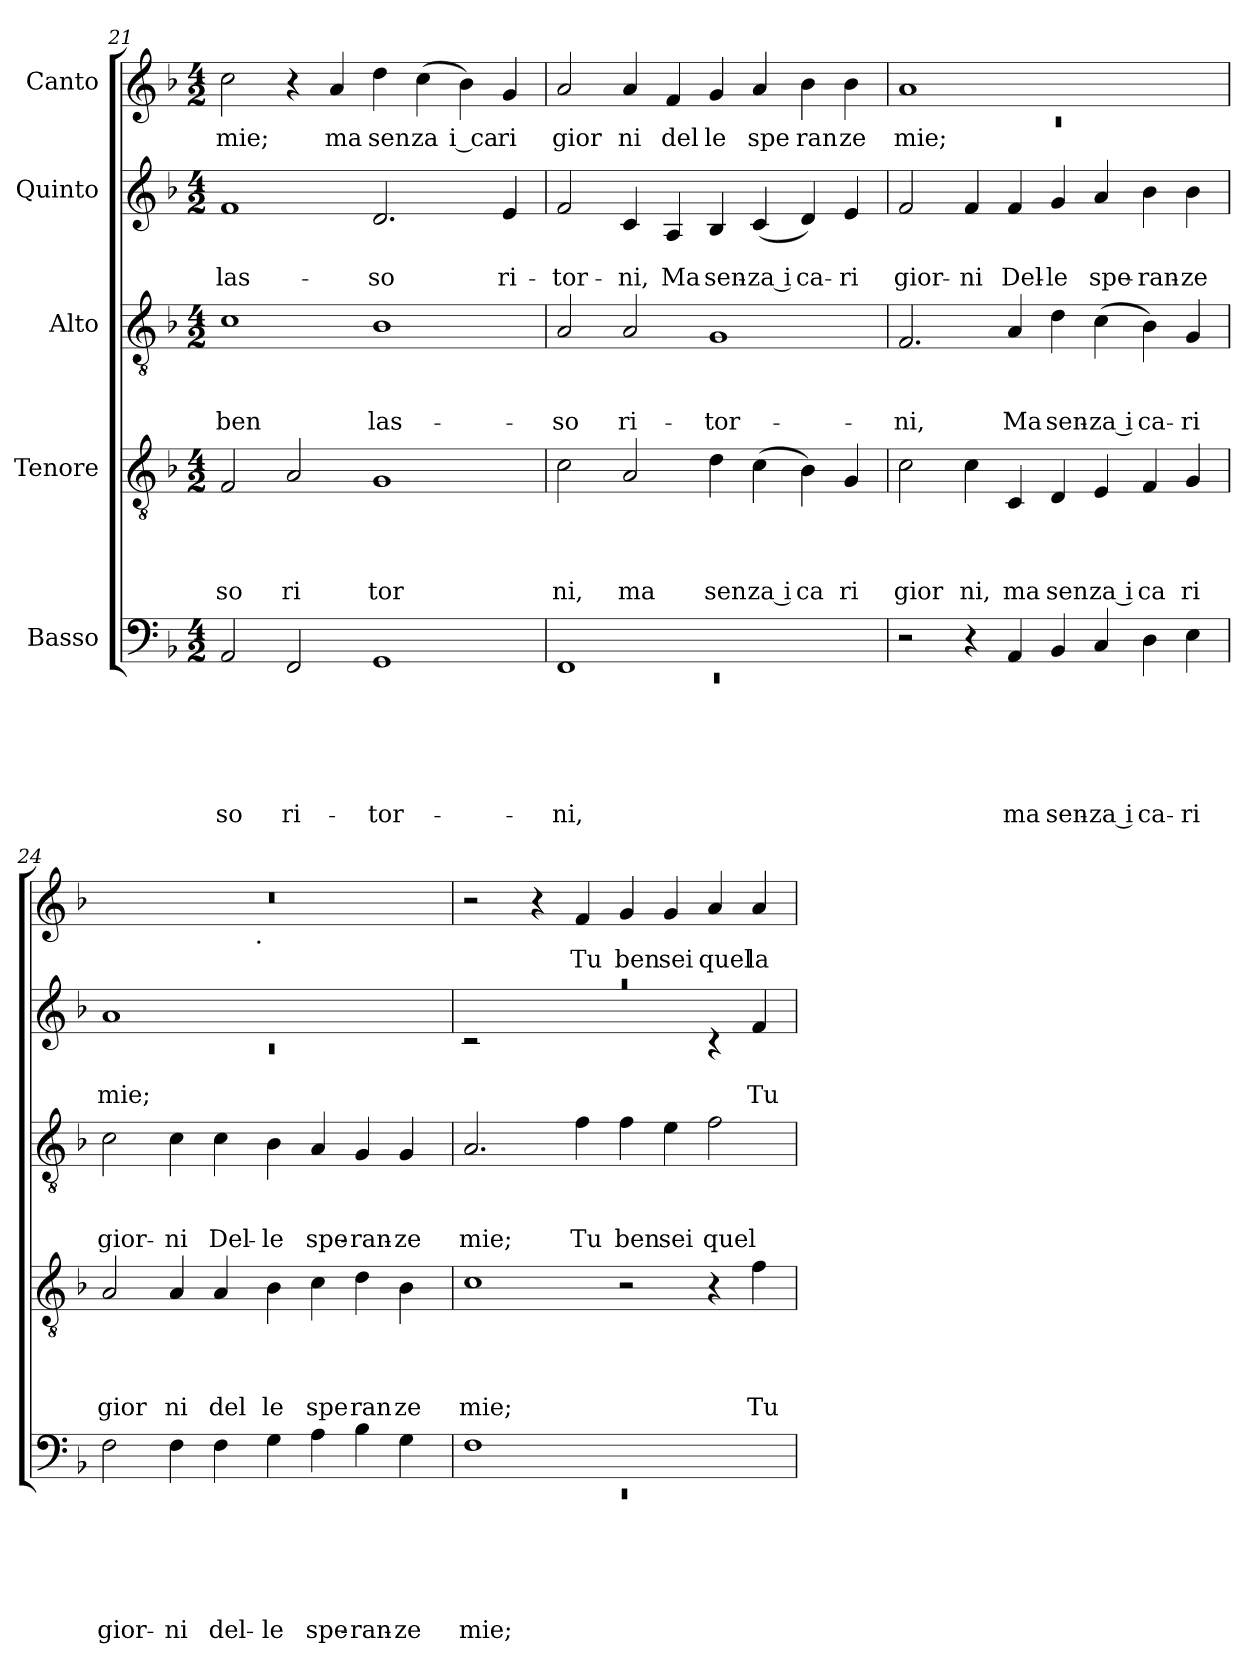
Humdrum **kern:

**kern	**text	**text	**text	**text	**text	**text	**kern	**text	**text	**text	**text	**kern	**text	**text	**text	**kern	**text	**text	**kern	**text
*part5	*part5	*part5	*part5	*part5	*part5	*part5	*part4	*part4	*part4	*part4	*part4	*part3	*part3	*part3	*part3	*part2	*part2	*part2	*part1	*part1
*staff5	*staff5	*staff5	*staff5	*staff5	*staff5	*staff5	*staff4	*staff4	*staff4	*staff4	*staff4	*staff3	*staff3	*staff3	*staff3	*staff2	*staff2	*staff2	*staff1	*staff1
*I"Basso	*	*	*	*	*	*	*I"Tenore	*	*	*	*	*I"Alto	*	*	*	*I"Quinto	*	*	*I"Canto	*
*clefF4	*	*	*	*	*	*	*clefGv2	*	*	*	*	*clefGv2	*	*	*	*clefG2	*	*	*clefG2	*
*k[b-]	*	*	*	*	*	*	*k[b-]	*	*	*	*	*k[b-]	*	*	*	*k[b-]	*	*	*k[b-]	*
*F:	*	*	*	*	*	*	*F:	*	*	*	*	*F:	*	*	*	*F:	*	*	*F:	*
*M4/2	*	*	*	*	*	*	*M4/2	*	*	*	*	*M4/2	*	*	*	*M4/2	*	*	*M4/2	*
=21	=21	=21	=21	=21	=21	=21	=21	=21	=21	=21	=21	=21	=21	=21	=21	=21	=21	=21	=21	=21
!	!	!	!	!	!	!LO:LY:b	!	!	!	!	!LO:LY:b	!	!	!	!LO:LY:b	!	!	!LO:LY:b	!	!LO:LY:b
2AA/	.	.	.	.	.	-so	2F/	.	.	.	so	1c	.	.	ben	1f	.	las-	2cc\	mie;
!	!	!	!	!	!	!LO:LY:b	!	!	!	!	!LO:LY:b	!	!	!	!	!	!	!	!	!
2FF/	.	.	.	.	.	ri-	2A/	.	.	.	ri	.	.	.	.	.	.	.	4r	.
!	!	!	!	!	!	!	!	!	!	!	!	!	!	!	!	!	!	!	!	!LO:LY:b
.	.	.	.	.	.	.	.	.	.	.	.	.	.	.	.	.	.	.	4a/	ma
!	!	!	!	!	!	!LO:LY:b	!	!	!	!	!LO:LY:b	!	!	!	!LO:LY:b	!	!	!LO:LY:b	!	!LO:LY:b
1GG	.	.	.	.	.	-tor-	1G	.	.	.	tor	1B-	.	.	las-	2.d/	.	-so	4dd\	sen
!	!	!	!	!	!	!	!	!	!	!	!	!	!	!	!	!	!	!	!	!LO:LY:b:rj
.	.	.	.	.	.	.	.	.	.	.	.	.	.	.	.	.	.	.	(<4cc\	za
!	!	!	!	!	!	!	!	!	!	!	!	!	!	!	!	!	!	!	!	!LO:LY:b:rj
.	.	.	.	.	.	.	.	.	.	.	.	.	.	.	.	.	.	.	4b-\)	i ca
!	!	!	!	!	!	!	!	!	!	!	!	!	!	!	!	!	!	!LO:LY:b	!	!LO:LY:b
.	.	.	.	.	.	.	.	.	.	.	.	.	.	.	.	4e/	.	ri-	4g/	ri
=22	=22	=22	=22	=22	=22	=22	=22	=22	=22	=22	=22	=22	=22	=22	=22	=22	=22	=22	=22	=22
*^	*	*	*	*	*	*	*	*	*	*	*	*	*	*	*	*	*	*	*	*
!	!LO:N:vis=1	!	!	!	!	!	!LO:LY:b	!	!	!	!	!LO:LY:b	!	!	!	!LO:LY:b	!	!	!LO:LY:b	!	!LO:LY:b
1FF	0rEE	.	.	.	.	.	-ni,	2c\	.	.	.	ni,	2A/	.	.	-so	2f/	.	-tor-	2a/	gior
!	!	!	!	!	!	!	!	!	!	!	!	!LO:LY:b	!	!	!	!LO:LY:b	!	!	!LO:LY:b	!	!LO:LY:b
.	.	.	.	.	.	.	.	2A/	.	.	.	ma	2A/	.	.	ri-	4c/	.	-ni,	4a/	ni
!	!	!	!	!	!	!	!	!	!	!	!	!	!	!	!	!	!	!	!LO:LY:b	!	!LO:LY:b
.	.	.	.	.	.	.	.	.	.	.	.	.	.	.	.	.	4A/	.	Ma	4f/	del
!	!	!	!	!	!	!	!	!	!	!	!	!LO:LY:b	!	!	!	!LO:LY:b	!	!	!LO:LY:b	!	!LO:LY:b
1ryy	.	.	.	.	.	.	.	4d\	.	.	.	sen	1G	.	.	-tor-	4B-/	.	sen-	4g/	le
!	!	!	!	!	!	!	!	!	!	!	!	!LO:LY:b:rj	!	!	!	!	!	!	!LO:LY:b:rj	!	!LO:LY:b
.	.	.	.	.	.	.	.	(<4c\	.	.	.	za i	.	.	.	.	(<4c/	.	-za i	4a/	spe
!	!	!	!	!	!	!	!	!	!	!	!	!LO:LY:b	!	!	!	!	!	!	!LO:LY:b	!	!LO:LY:b
.	.	.	.	.	.	.	.	4B-\)	.	.	.	ca	.	.	.	.	4d/)	.	ca-	4b-\	ran
!	!	!	!	!	!	!	!	!	!	!	!	!LO:LY:b	!	!	!	!	!	!	!LO:LY:b	!	!LO:LY:b
.	.	.	.	.	.	.	.	4G/	.	.	.	ri	.	.	.	.	4e/	.	-ri	4b-\	ze
*v	*v	*	*	*	*	*	*	*	*	*	*	*	*	*	*	*	*	*	*	*	*
=23	=23	=23	=23	=23	=23	=23	=23	=23	=23	=23	=23	=23	=23	=23	=23	=23	=23	=23	=23	=23
*	*	*	*	*	*	*	*	*	*	*	*	*	*	*	*	*	*	*	*^	*
!	!	!	!	!	!	!	!	!	!	!	!LO:LY:b	!	!	!	!LO:LY:b	!	!	!LO:LY:b	!	!LO:N:vis=1	!LO:LY:b
2r	.	.	.	.	.	.	2c\	.	.	.	gior	2.F/	.	.	-ni,	2f/	.	gior-	1a	0rc	mie;
!	!	!	!	!	!	!	!	!	!	!	!LO:LY:b	!	!	!	!	!	!	!LO:LY:b	!	!	!
4r	.	.	.	.	.	.	4c\	.	.	.	ni,	.	.	.	.	4f/	.	-ni	.	.	.
!	!	!	!	!	!	!LO:LY:b	!	!	!	!	!LO:LY:b	!	!	!	!LO:LY:b	!	!	!LO:LY:b	!	!	!
4AA/	.	.	.	.	.	ma	4C/	.	.	.	ma	4A/	.	.	Ma	4f/	.	Del-	.	.	.
!	!	!	!	!	!	!LO:LY:b	!	!	!	!	!LO:LY:b	!	!	!	!LO:LY:b	!	!	!LO:LY:b	!	!	!
4BB-/	.	.	.	.	.	sen-	4D/	.	.	.	sen	4d\	.	.	sen-	4g/	.	-le	1ryy	.	.
!	!	!	!	!	!	!LO:LY:b:rj	!	!	!	!	!LO:LY:b:rj	!	!	!	!LO:LY:b:rj	!	!	!LO:LY:b	!	!	!
4C/	.	.	.	.	.	-za i	4E/	.	.	.	za i	(<4c\	.	.	-za i	4a/	.	spe-	.	.	.
!	!	!	!	!	!	!LO:LY:b	!	!	!	!	!LO:LY:b	!	!	!	!LO:LY:b	!	!	!LO:LY:b	!	!	!
4D\	.	.	.	.	.	ca-	4F/	.	.	.	ca	4B-\)	.	.	ca-	4b-\	.	-ran-	.	.	.
!	!	!	!	!	!	!LO:LY:b	!	!	!	!	!LO:LY:b	!	!	!	!LO:LY:b	!	!	!LO:LY:b	!	!	!
4E\	.	.	.	.	.	-ri	4G/	.	.	.	ri	4G/	.	.	-ri	4b-\	.	-ze	.	.	.
=24	=24	=24	=24	=24	=24	=24	=24	=24	=24	=24	=24	=24	=24	=24	=24	=24	=24	=24	=24	=24	=24
*	*	*	*	*	*	*	*	*	*	*	*	*	*	*	*	*^	*	*	*	*	*
!	!	!	!	!	!	!LO:LY:b	!	!	!	!	!LO:LY:b	!	!	!	!LO:LY:b	!	!LO:N:vis=1	!	!LO:LY:b	!	!	!
2F\	.	.	.	.	.	gior-	2A/	.	.	.	gior	2c\	.	.	gior-	1a	0rc	.	mie;	0r	2ryy	.
!	!	!	!	!	!	!LO:LY:b	!	!	!	!	!LO:LY:b	!	!	!	!LO:LY:b	!	!	!	!	!	!	!
4F\	.	.	.	.	.	-ni	4A/	.	.	.	ni	4c\	.	.	-ni	.	.	.	.	.	4...ryy	.
!	!	!	!	!	!	!LO:LY:b	!	!	!	!	!LO:LY:b	!	!	!	!LO:LY:b	!	!	!	!	!	!	!
4F\	.	.	.	.	.	del-	4A/	.	.	.	del	4c\	.	.	Del-	.	.	.	.	.	.	.
!	!	!	!	!	!	!	!	!	!	!	!	!	!	!	!	!	!	!	!	!	!LO:TX:b:t=.	!
.	.	.	.	.	.	.	.	.	.	.	.	.	.	.	.	.	.	.	.	.	1ryy	.
!	!	!	!	!	!	!LO:LY:b	!	!	!	!	!LO:LY:b	!	!	!	!LO:LY:b	!	!	!	!	!	!	!
4G\	.	.	.	.	.	-le	4B-\	.	.	.	le	4B-\	.	.	-le	1ryy	.	.	.	.	.	.
!	!	!	!	!	!	!LO:LY:b	!	!	!	!	!LO:LY:b	!	!	!	!LO:LY:b	!	!	!	!	!	!	!
4A\	.	.	.	.	.	spe-	4c\	.	.	.	spe	4A/	.	.	spe-	.	.	.	.	.	.	.
!	!	!	!	!	!	!LO:LY:b	!	!	!	!	!LO:LY:b	!	!	!	!LO:LY:b	!	!	!	!	!	!	!
4B-\	.	.	.	.	.	-ran-	4d\	.	.	.	ran	4G/	.	.	-ran-	.	.	.	.	.	.	.
!	!	!	!	!	!	!LO:LY:b	!	!	!	!	!LO:LY:b	!	!	!	!LO:LY:b	!	!	!	!	!	!	!
4G\	.	.	.	.	.	-ze	4B-\	.	.	.	ze	4G/	.	.	-ze	.	.	.	.	.	.	.
.	.	.	.	.	.	.	.	.	.	.	.	.	.	.	.	.	.	.	.	.	32ryy	.
!!LO:LB:g=z
=25	=25	=25	=25	=25	=25	=25	=25	=25	=25	=25	=25	=25	=25	=25	=25	=25	=25	=25	=25	=25	=25	=25
*^	*	*	*	*	*	*	*	*	*	*	*	*	*	*	*	*	*	*	*	*	*	*
!	!LO:N:vis=1	!	!	!	!	!	!LO:LY:b	!	!	!	!	!LO:LY:b	!	!	!	!LO:LY:b	!LO:N:vis=1	!	!	!	!	!	!
*	*	*	*	*	*	*	*	*	*	*	*	*	*	*	*	*	*	*	*	*	*v	*v	*
1F	0rEE	.	.	.	.	.	mie;	1c	.	.	.	mie;	2.A/	.	.	mie;	0raa	2rc	.	.	2r	.
.	.	.	.	.	.	.	.	.	.	.	.	.	.	.	.	.	.	1ryy	.	.	4r	.
!	!	!	!	!	!	!	!	!	!	!	!	!	!	!	!	!LO:LY:b	!	!	!	!	!	!LO:LY:b
.	.	.	.	.	.	.	.	.	.	.	.	.	4f\	.	.	Tu	.	.	.	.	4f/	Tu
!	!	!	!	!	!	!	!	!	!	!	!	!	!	!	!	!LO:LY:b	!	!	!	!	!	!LO:LY:b
1ryy	.	.	.	.	.	.	.	2r	.	.	.	.	4f\	.	.	ben	.	.	.	.	4g/	ben
!	!	!	!	!	!	!	!	!	!	!	!	!	!	!	!	!LO:LY:b	!	!	!	!	!	!LO:LY:b
.	.	.	.	.	.	.	.	.	.	.	.	.	4e\	.	.	sei	.	.	.	.	4g/	sei
!	!	!	!	!	!	!	!	!	!	!	!	!	!	!	!	!LO:LY:b	!	!	!	!	!	!LO:LY:b
.	.	.	.	.	.	.	.	4r	.	.	.	.	2f\	.	.	quel	.	4rc	.	.	4a/	quel
!	!	!	!	!	!	!	!	!	!	!	!	!LO:LY:b	!	!	!	!	!	!	!	!LO:LY:b	!	!LO:LY:b
.	.	.	.	.	.	.	.	4f\	.	.	.	Tu	.	.	.	.	.	4f/	.	Tu	4a/	la
*v	*v	*	*	*	*	*	*	*	*	*	*	*	*	*	*	*	*v	*v	*	*	*	*
=	=	=	=	=	=	=	=	=	=	=	=	=	=	=	=	=	=	=	=	=
*-	*-	*-	*-	*-	*-	*-	*-	*-	*-	*-	*-	*-	*-	*-	*-	*-	*-	*-	*-	*-
